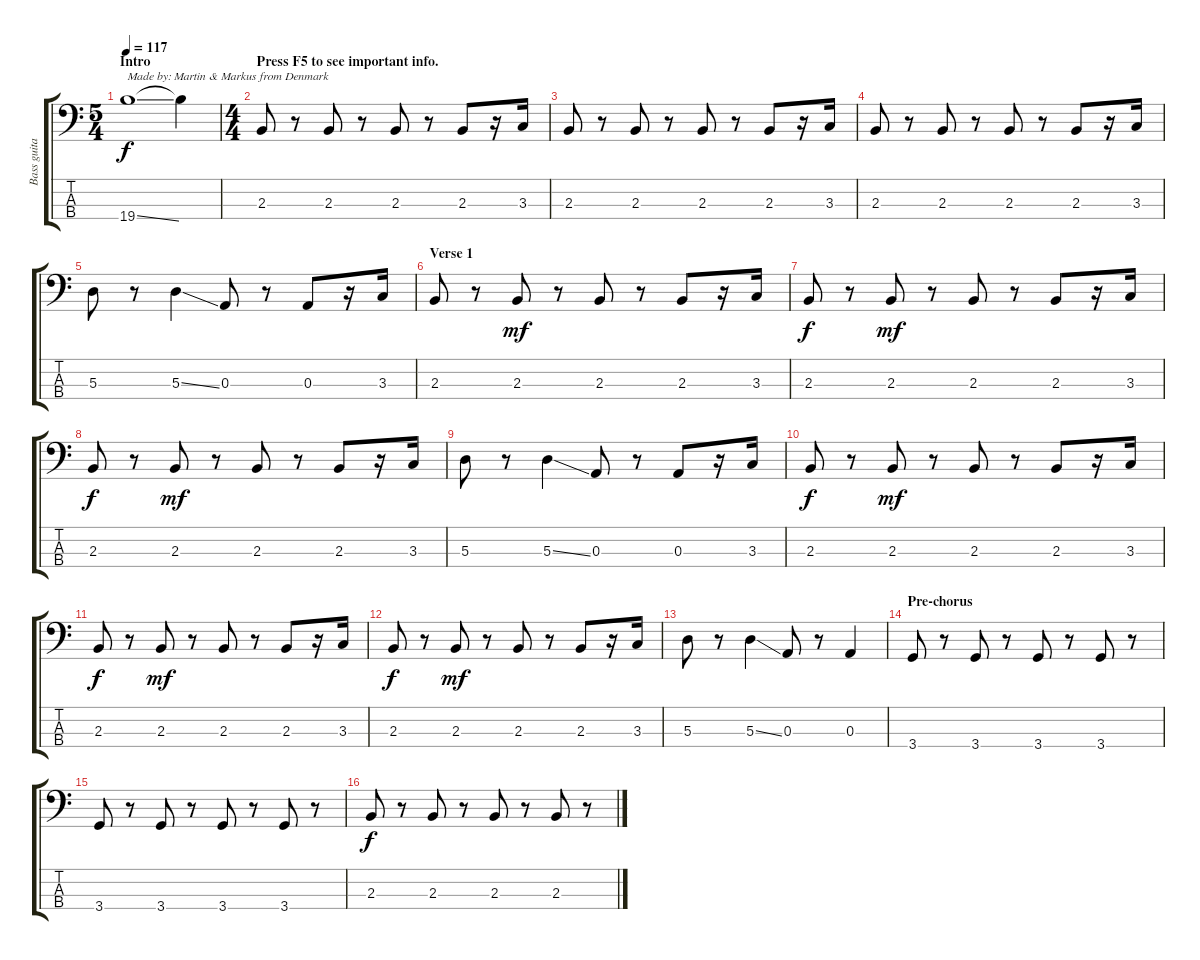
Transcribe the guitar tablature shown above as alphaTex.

\track ("Bass guitar" "Bass guita") {instrument electricbassfinger}
\staff {score tabs}
\tuning (G2 D2 A1 E1) {hide}
\ts (5 4)
\section ("" "Intro")
\tempo 117
\clef f4
\ks c
19.4{ss}.1{txt "Made by: Martin & Markus from Denmark" dy f instrument electricbassfinger} 19.4{t}.4 |
\ts (4 4)
\section ("" "Press F5 to see important info.")
2.3.8 r.8 2.3.8 r.8 2.3.8 r.8 2.3.8 r.16 3.3.16 |
2.3.8 r.8 2.3.8 r.8 2.3.8 r.8 2.3.8 r.16 3.3.16 |
2.3.8 r.8 2.3.8 r.8 2.3.8 r.8 2.3.8 r.16 3.3.16 |
5.3.8 r.8 5.3{ss}.4 0.3.8 r.8 0.3.8 r.16 3.3.16 |
\section ("" "Verse 1")
2.3.8 r.8 2.3.8{dy mf} r.8 2.3.8 r.8 2.3.8 r.16 3.3.16 |
2.3.8{dy f} r.8 2.3.8{dy mf} r.8 2.3.8 r.8 2.3.8 r.16 3.3.16 |
2.3.8{dy f} r.8 2.3.8{dy mf} r.8 2.3.8 r.8 2.3.8 r.16 3.3.16 |
5.3.8 r.8 5.3{ss}.4 0.3.8 r.8 0.3.8 r.16 3.3.16 |
2.3.8{dy f} r.8 2.3.8{dy mf} r.8 2.3.8 r.8 2.3.8 r.16 3.3.16 |
2.3.8{dy f} r.8 2.3.8{dy mf} r.8 2.3.8 r.8 2.3.8 r.16 3.3.16 |
2.3.8{dy f} r.8 2.3.8{dy mf} r.8 2.3.8 r.8 2.3.8 r.16 3.3.16 |
5.3.8 r.8 5.3{ss}.4 0.3.8 r.8 0.3.4 |
\section ("" "Pre-chorus")
3.4.8 r.8 3.4.8 r.8 3.4.8 r.8 3.4.8 r.8 |
3.4.8 r.8 3.4.8 r.8 3.4.8 r.8 3.4.8 r.8 |
2.3.8{dy f} r.8 2.3.8 r.8 2.3.8 r.8 2.3.8 r.8
